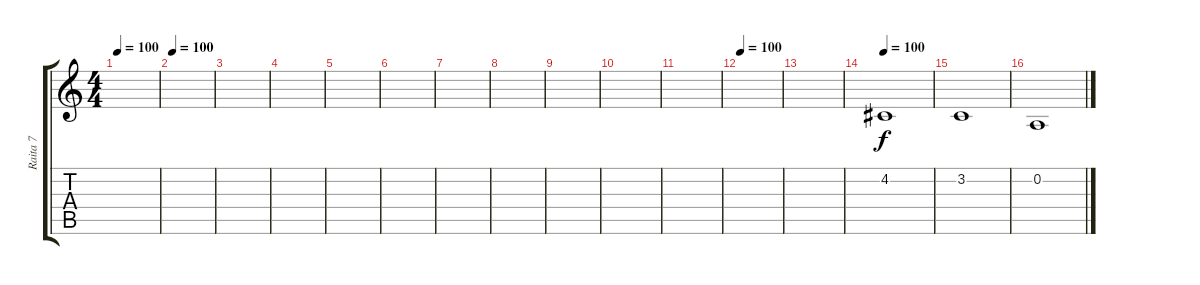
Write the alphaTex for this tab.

\track ("Raita 7" "Raita 7") {instrument pad4choir}
\staff {score tabs}
\tuning (D4 A3 F3 C3 G2 C2) {hide}
\ts (4 4)
\tempo 100
\clef g2
\ks c
|
\tempo 100
|
|
|
|
|
|
|
|
|
|
\tempo 100
|
|
\tempo 100
4.2.1{volume 16 instrument stringensemble1} |
3.2.1 |
0.2.1
